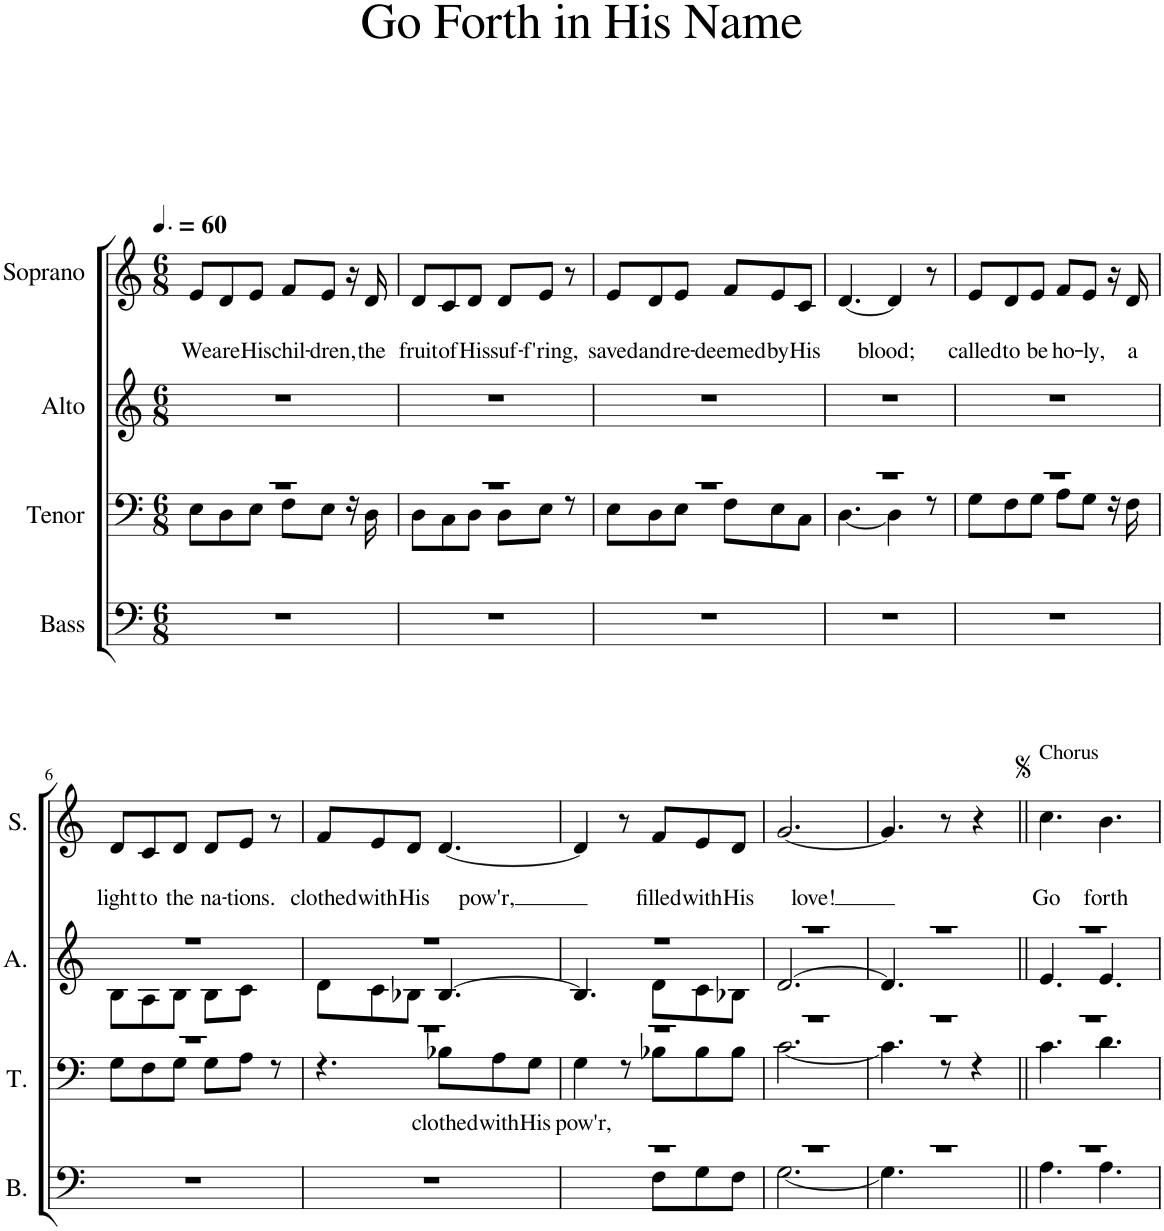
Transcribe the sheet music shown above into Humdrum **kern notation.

**kern	**kern	**text	**kern	**kern	**text
*part4	*part3	*part3	*part2	*part1	*part1
*staff4	*staff3	*staff3	*staff2	*staff1	*staff1
*I"Bass	*I"Tenor	*	*I"Alto	*I"Soprano	*
*I'B.	*I'T.	*	*I'A.	*I'S.	*
*clefF4	*clefF4	*	*clefG2	*clefG2	*
*k[]	*k[]	*	*k[]	*k[]	*
*M6/8	*M6/8	*	*M6/8	*M6/8	*
*MM90	*MM90	*	*MM90	*MM90	*
=1	=1	=1	=1	=1	=1
*	*^	*	*	*	*
!	!	!	!	!	!	!LO:LY:b
2.r	2.r	8E\L	.	2.r	8e/L	We
!	!	!	!	!	!	!LO:LY:b
.	.	8D\	.	.	8d/	are
!	!	!	!	!	!	!LO:LY:b
.	.	8E\J	.	.	8e/J	His
!	!	!	!	!	!	!LO:LY:b
.	.	8F\L	.	.	8f/L	chil-
!	!	!	!	!	!	!LO:LY:b
.	.	8E\J	.	.	8e/J	-dren,
.	.	16r	.	.	16r	.
!	!	!	!	!	!	!LO:LY:b
.	.	16D\	.	.	16d/	the
=2	=2	=2	=2	=2	=2	=2
!	!	!	!	!	!	!LO:LY:b
2.r	2.r	8D\L	.	2.r	8d/L	fruit
!	!	!	!	!	!	!LO:LY:b
.	.	8C\	.	.	8c/	of
!	!	!	!	!	!	!LO:LY:b
.	.	8D\J	.	.	8d/J	His
!	!	!	!	!	!	!LO:LY:b
.	.	8D\L	.	.	8d/L	suf-
!	!	!	!	!	!	!LO:LY:b
.	.	8E\J	.	.	8e/J	-f'ring,
.	.	8r	.	.	8r	.
=3	=3	=3	=3	=3	=3	=3
!	!	!	!	!	!	!LO:LY:b
2.r	2.r	8E\L	.	2.r	8e/L	saved
!	!	!	!	!	!	!LO:LY:b
.	.	8D\	.	.	8d/	and
!	!	!	!	!	!	!LO:LY:b
.	.	8E\J	.	.	8e/J	re-
!	!	!	!	!	!	!LO:LY:b
.	.	8F\L	.	.	8f/L	-deemed
!	!	!	!	!	!	!LO:LY:b
.	.	8E\	.	.	8e/	by
!	!	!	!	!	!	!LO:LY:b
.	.	8C\J	.	.	8c/J	His
=4	=4	=4	=4	=4	=4	=4
!	!	!	!	!	!	!LO:LY:b
2.r	2.r	[4.D\	.	2.r	[4.d/	blood;
.	.	4D\]	.	.	4d/]	.
.	.	8r	.	.	8r	.
=5	=5	=5	=5	=5	=5	=5
!	!	!	!	!	!	!LO:LY:b
2.r	2.r	8G\L	.	2.r	8e/L	called
!	!	!	!	!	!	!LO:LY:b
.	.	8F\	.	.	8d/	to
!	!	!	!	!	!	!LO:LY:b
.	.	8G\J	.	.	8e/J	be
!	!	!	!	!	!	!LO:LY:b
.	.	8A\L	.	.	8f/L	ho-
!	!	!	!	!	!	!LO:LY:b
.	.	8G\J	.	.	8e/J	-ly,
.	.	16r	.	.	16r	.
!	!	!	!	!	!	!LO:LY:b
.	.	16F\	.	.	16d/	a
!!LO:LB:g=z
=6	=6	=6	=6	=6	=6	=6
*	*	*	*	*^	*	*
!	!	!	!	!	!	!	!LO:LY:b
2.r	2.r	8G\L	.	2.r	8B\L	8d/L	light
!	!	!	!	!	!	!	!LO:LY:b
.	.	8F\	.	.	8A\	8c/	to
!	!	!	!	!	!	!	!LO:LY:b
.	.	8G\J	.	.	8B\J	8d/J	the
!	!	!	!	!	!	!	!LO:LY:b
.	.	8G\L	.	.	8B\L	8d/L	na-
!	!	!	!	!	!	!	!LO:LY:b
.	.	8A\J	.	.	8c\J	8e/J	-tions.
.	.	8r	.	.	8ryy	8r	.
=7	=7	=7	=7	=7	=7	=7	=7
!	!	!	!	!	!	!	!LO:LY:b
2.r	2.r	4.r	.	2.r	8d\L	8f/L	clothed
!	!	!	!	!	!	!	!LO:LY:b
.	.	.	.	.	8c\	8e/	with
!	!	!	!	!	!	!	!LO:LY:b
.	.	.	.	.	8B-X\J	8d/J	His
!	!	!	!LO:LY:b	!	!	!	!LO:LY:b
.	.	8B-X\L	clothed	.	[4.B-/	[4.d/	pow'r,
!	!	!	!LO:LY:b	!	!	!	!
.	.	8A\	with	.	.	.	.
!	!	!	!LO:LY:b	!	!	!	!
.	.	8G\J	His	.	.	.	.
=8	=8	=8	=8	=8	=8	=8	=8
*^	*	*	*	*	*	*	*
!	!	!	!	!LO:LY:b	!	!	!	!
2.r	4.ryy	2.r	4G\	pow'r,	2.r	4.B-/]	4d/]	.
.	.	.	8r	.	.	.	8r	.
!	!	!	!	!	!	!	!	!LO:LY:b
.	8F\L	.	8B-X\L	.	.	8d\L	8f/L	filled
!	!	!	!	!	!	!	!	!LO:LY:b
.	8G\	.	8B-\	.	.	8c\	8e/	with
!	!	!	!	!	!	!	!	!LO:LY:b
.	8F\J	.	8B-\J	.	.	8B-X\J	8d/J	His
=9	=9	=9	=9	=9	=9	=9	=9	=9
!	!	!	!	!	!	!	!	!LO:LY:b
2.r	[2.G\	2.r	[2.c\	.	2.r	[2.d/	[2.g/	love!
=10	=10	=10	=10	=10	=10	=10	=10	=10
2.r	4.G\]	2.r	4.c\]	.	2.r	4.d/]	4.g/]	.
.	8ryy	.	8r	.	.	8ryy	8r	.
.	4ryy	.	4r	.	.	4ryy	4r	.
=11||	=11||	=11||	=11||	=11||	=11||	=11||	=11||	=11||
!	!	!	!	!	!	!	!LO:TX:a:t=Chorus	!
!	!	!	!	!	!	!	!	!LO:LY:b
2.r	4.A\	2.r	4.c\	.	2.r	4.e/	4.cc\	Go
!	!	!	!	!	!	!	!	!LO:LY:b
.	4.A\	.	4.d\	.	.	4.e/	4.b\	forth
*v	*v	*	*	*	*v	*v	*	*
*	*v	*v	*	*	*	*
=	=	=	=	=	=
*-	*-	*-	*-	*-	*-
